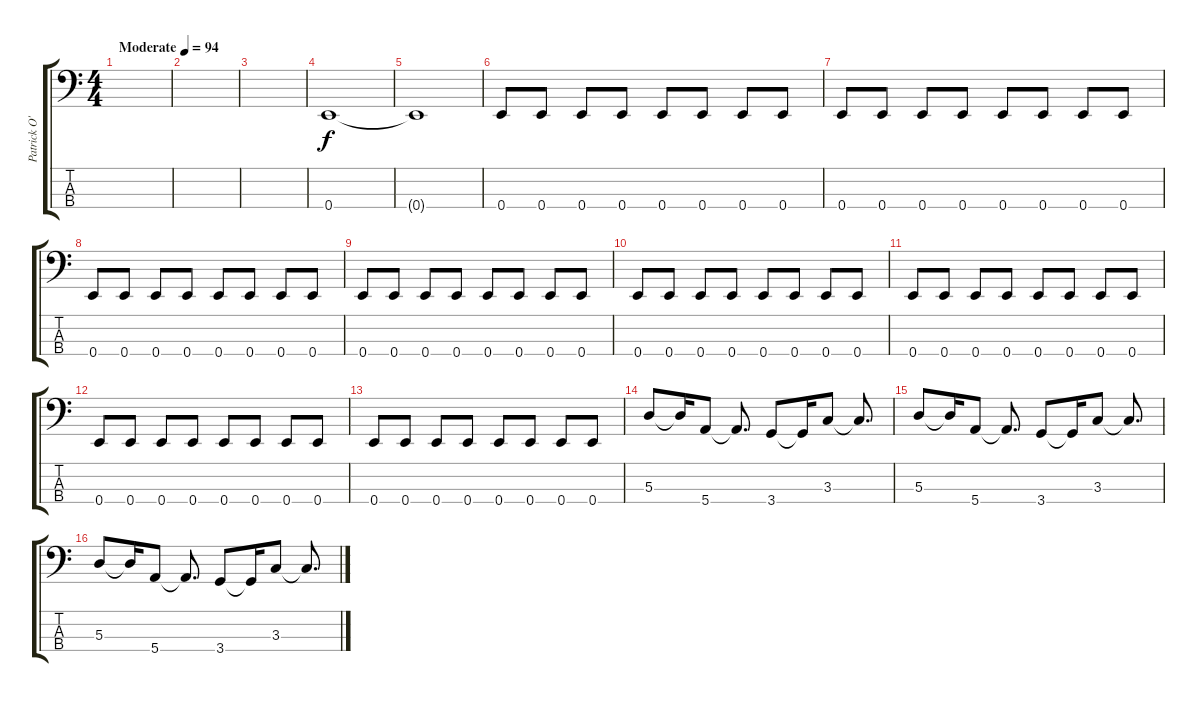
\track ("Patrick O'Hearn" "Patrick O'") {instrument electricbassfinger}
\staff {score tabs}
\tuning (G2 D2 A1 E1) {hide}
\ts (4 4)
\tempo (94 "Moderate")
\clef f4
\ks c
|
|
|
0.4.1 |
0.4{t}.1 |
0.4.8 0.4.8 0.4.8 0.4.8 0.4.8 0.4.8 0.4.8 0.4.8 |
0.4.8 0.4.8 0.4.8 0.4.8 0.4.8 0.4.8 0.4.8 0.4.8 |
0.4.8 0.4.8 0.4.8 0.4.8 0.4.8 0.4.8 0.4.8 0.4.8 |
0.4.8 0.4.8 0.4.8 0.4.8 0.4.8 0.4.8 0.4.8 0.4.8 |
0.4.8 0.4.8 0.4.8 0.4.8 0.4.8 0.4.8 0.4.8 0.4.8 |
0.4.8 0.4.8 0.4.8 0.4.8 0.4.8 0.4.8 0.4.8 0.4.8 |
0.4.8 0.4.8 0.4.8 0.4.8 0.4.8 0.4.8 0.4.8 0.4.8 |
0.4.8 0.4.8 0.4.8 0.4.8 0.4.8 0.4.8 0.4.8 0.4.8 |
5.3.8 5.3{t}.16 5.4.8 5.4{t}.8{d} 3.4.8 3.4{t}.16 3.3.8 3.3{t}.8{d} |
5.3.8 5.3{t}.16 5.4.8 5.4{t}.8{d} 3.4.8 3.4{t}.16 3.3.8 3.3{t}.8{d} |
5.3.8 5.3{t}.16 5.4.8 5.4{t}.8{d} 3.4.8 3.4{t}.16 3.3.8 3.3{t}.8{d}
